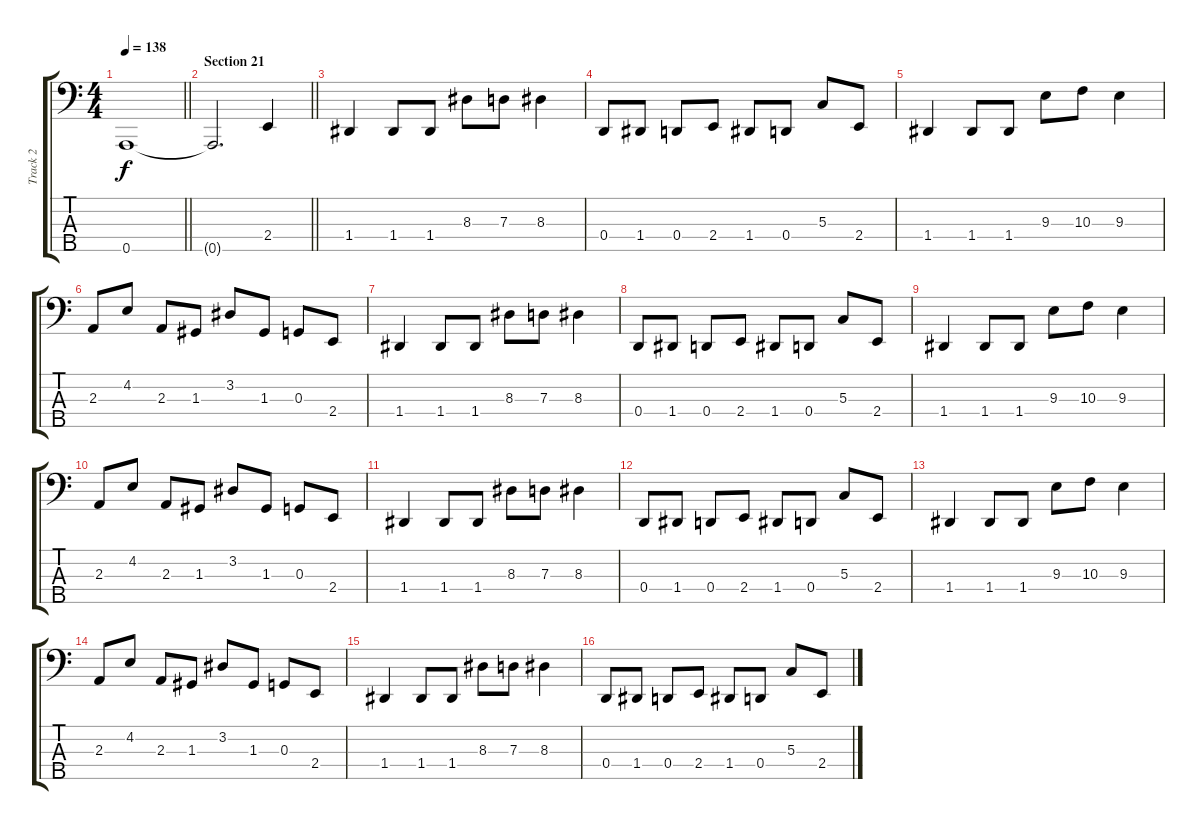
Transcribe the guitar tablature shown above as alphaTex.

\track ("Track 2" "Track 2") {instrument electricbassfinger}
\staff {score tabs}
\tuning (F2 C2 G1 D1 A0) {hide}
\ts (4 4)
\tempo 138
\clef f4
\barLineRight lightlight
\ks c
0.5{t}.1{dy f} |
\section ("" "Section 21")
\barLineRight lightlight
0.5{t}.2{d} 2.4.4 |
1.4.4 1.4.8 1.4.8 8.3.8 7.3.8 8.3.4 |
0.4.8 1.4.8 0.4.8 2.4.8 1.4.8 0.4.8 5.3.8 2.4.8 |
1.4.4 1.4.8 1.4.8 9.3.8 10.3.8 9.3.4 |
2.3.8 4.2.8 2.3.8 1.3.8 3.2.8 1.3.8 0.3.8 2.4.8 |
1.4.4 1.4.8 1.4.8 8.3.8 7.3.8 8.3.4 |
0.4.8 1.4.8 0.4.8 2.4.8 1.4.8 0.4.8 5.3.8 2.4.8 |
1.4.4 1.4.8 1.4.8 9.3.8 10.3.8 9.3.4 |
2.3.8 4.2.8 2.3.8 1.3.8 3.2.8 1.3.8 0.3.8 2.4.8 |
1.4.4 1.4.8 1.4.8 8.3.8 7.3.8 8.3.4 |
0.4.8 1.4.8 0.4.8 2.4.8 1.4.8 0.4.8 5.3.8 2.4.8 |
1.4.4 1.4.8 1.4.8 9.3.8 10.3.8 9.3.4 |
2.3.8 4.2.8 2.3.8 1.3.8 3.2.8 1.3.8 0.3.8 2.4.8 |
1.4.4 1.4.8 1.4.8 8.3.8 7.3.8 8.3.4 |
0.4.8 1.4.8 0.4.8 2.4.8 1.4.8 0.4.8 5.3.8 2.4.8
